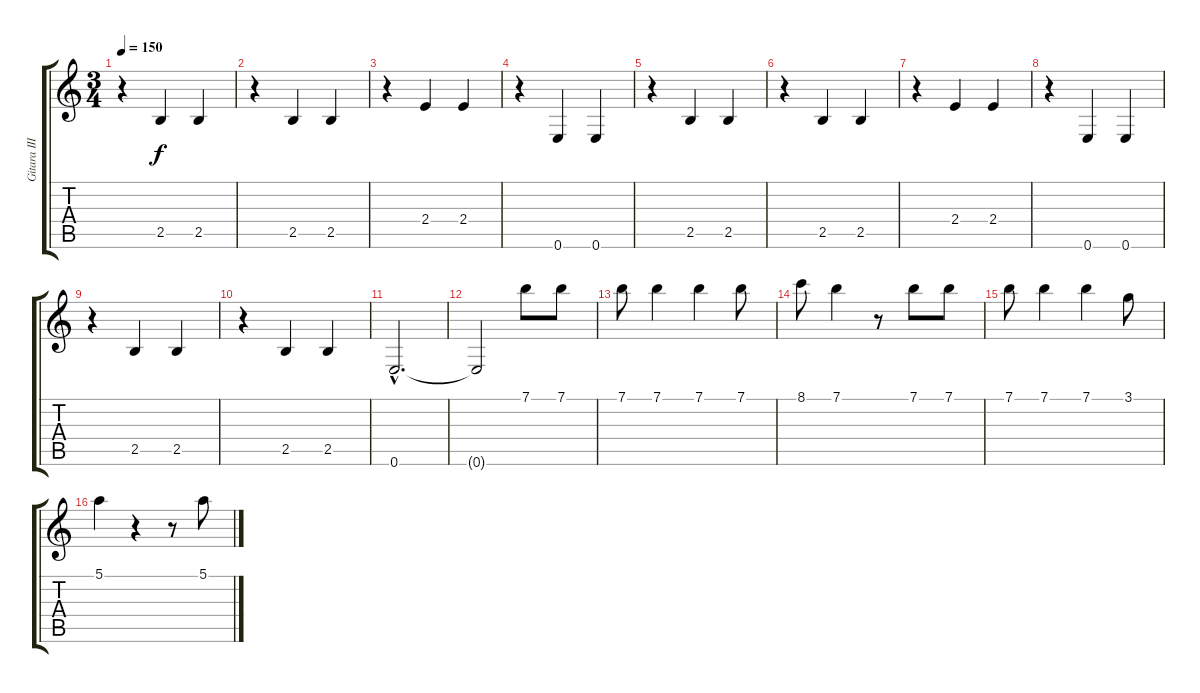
\track ("Gitara III" "Gitara III") {instrument acousticguitarnylon}
\staff {score tabs}
\tuning (E4 B3 G3 D3 A2 E2) {hide}
\ts (3 4)
\tempo 150
\clef g2
\ks c
r.4{dy f} 2.5.4 2.5.4 |
r.4 2.5.4 2.5.4 |
r.4 2.4.4 2.4.4 |
r.4 0.6.4 0.6.4 |
r.4 2.5.4 2.5.4 |
r.4 2.5.4 2.5.4 |
r.4 2.4.4 2.4.4 |
r.4 0.6.4 0.6.4 |
r.4 2.5.4 2.5.4 |
r.4 2.5.4 2.5.4 |
0.6{hac}.2{d} |
0.6{t}.2 7.1.8 7.1.8 |
7.1.8 7.1.4 7.1.4 7.1.8 |
8.1.8 7.1.4 r.8 7.1.8 7.1.8 |
7.1.8 7.1.4 7.1.4 3.1.8 |
5.1.4 r.4 r.8 5.1.8
